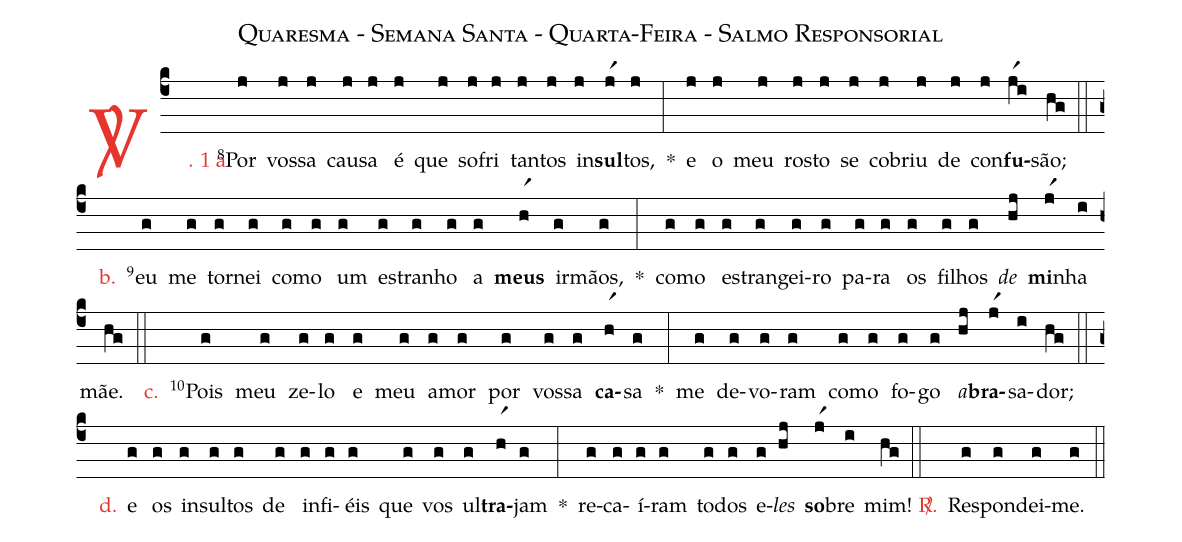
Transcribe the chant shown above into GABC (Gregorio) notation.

name: Quaresma - Semana Santa - Quarta-Feira - Salmo Responsorial;
%%
(c4)

<c><sp>V/</sp>. 1 a.</c>() <v>\VSup{8}</v>Por(j) vos(j)sa(j) cau(j)sa(j) é(j) que(j) so(j)fri(j) tan(j)tos(j) in(j)<b>sul</b>(jr1)tos,(j) *(:)
e(j) o(j) meu(j) ros(j)to(j) se(j) co(j)briu(j) de(j) con(j)<b>fu</b>(jr1i)são;(hg)

(::)

<nlba><c>b.</c>() <v>\VSup{9}</v>eu</nlba>(g) me(g) tor(g)nei(g) co(g)mo(g) um(g) es(g)tra(g)nho(g) a(g) <b>meus</b>(hr1) ir(g)mãos,(g) *(:)
co(g)mo(g) es(g)tran(g)gei(g)ro(g) pa(g)ra(g) os(g) fi(g)lhos(g) <i>de</i>(hj) <b>mi</b>(jr1)nha(i) mãe.(hg)

(::)

<nlba><c>c.</c>() <v>\VSup{10}</v>Pois</nlba>(g) meu(g) ze(g)lo(g) e(g) meu(g) a(g)mor(g) por(g) vos(g)sa(g) <b>ca</b>(hr1)sa(g) *(:)
me(g) de(g)vo(g)ram(g) co(g)mo(g) fo(g)go(g) <i>a</i>(hj)<b>bra</b>(jr1)sa(i)dor;(hg)

(::)

<nlba><c>d.</c>() e</nlba>(g) os(g) in(g)sul(g)tos(g) de(g) in(g)fi(g)éis(g) que(g) vos(g) ul(g)<b>tra</b>(hr1)jam(g) *(:)
re(g)ca(g)í(g)ram(g) to(g)dos(g) e(g)<i>les</i>(hj) <b>so</b>(jr1)bre(i) mim!(hg)

(::)

<nlba><c><sp>R/</sp>.</c>() Res</nlba>(g)pon(g)dei-(g)me.(g)

(::)
